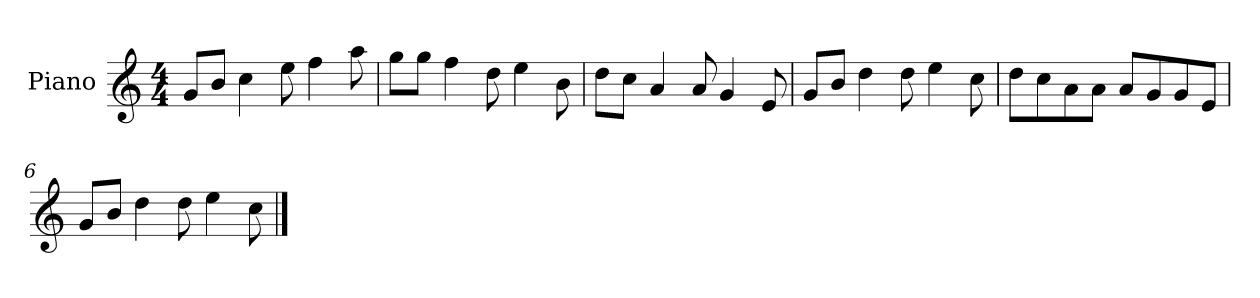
**kern
*part1
*staff1
*I"Piano
*I'P-no
*clefG2
*k[]
*M4/4
*MM90
=1
8g/L
8b/J
4cc\
8ee\
4ff\
8aa\
=2
8gg\L
8gg\J
4ff\
8dd\
4ee\
8b\
=3
8dd\L
8cc\J
4a/
8a/
4g/
8e/
=4
8g/L
8b/J
4dd\
8dd\
4ee\
8cc\
=5
8dd\L
8cc\
8a\
8a\J
8a/L
8g/
8g/
8e/J
=6
8g/L
8b/J
4dd\
8dd\
4ee\
8cc\
==
*-
